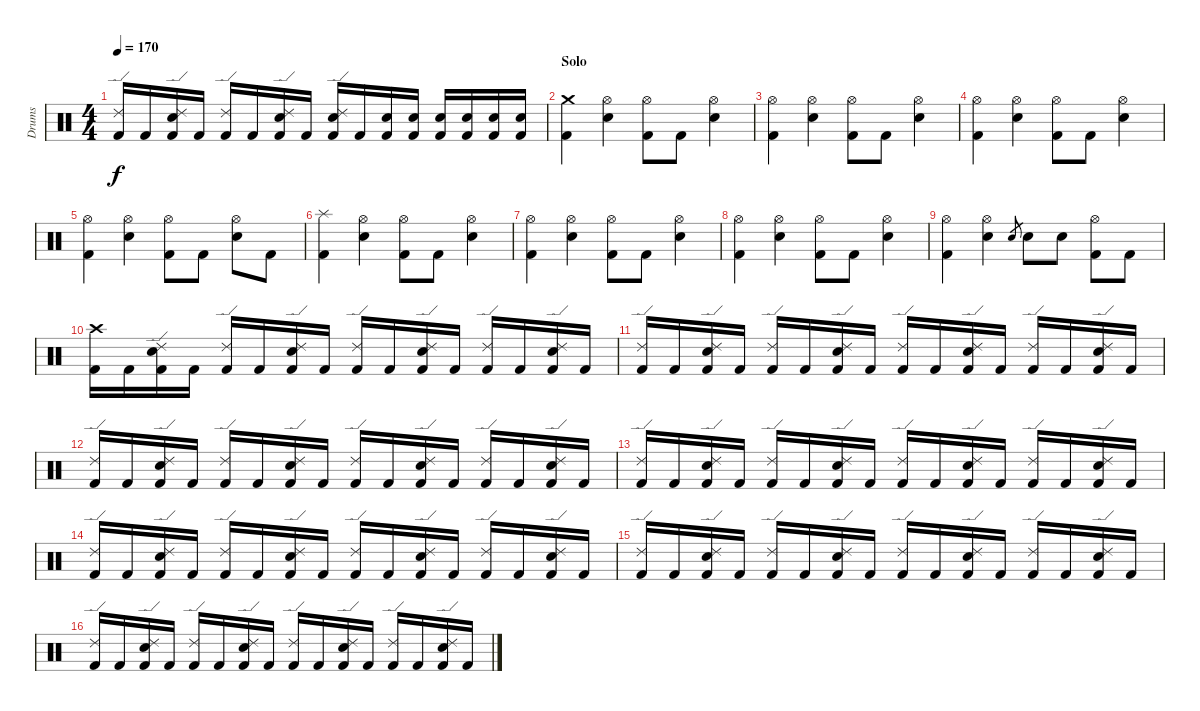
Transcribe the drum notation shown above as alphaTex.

\track ("Drums" "Drums") {instrument percussion}
\staff {score}
\articulation defaults
\ts (4 4)
\tempo 170
\clef neutral
\ks c
("Ride (edge) 2" "Kick (hit) 2").16{dy f} "Kick (hit) 2".16 ("Ride (edge) 2" "Electric Snare (hit)" "Kick (hit) 2").16 "Kick (hit) 2".16 ("Ride (edge) 2" "Kick (hit) 2").16 "Kick (hit) 2".16 ("Ride (edge) 2" "Electric Snare (hit)" "Kick (hit) 2").16 "Kick (hit) 2".16 ("Ride (edge) 2" "Electric Snare (hit)" "Kick (hit) 2").16 "Kick (hit) 2".16 ("Electric Snare (hit)" "Kick (hit) 2").16 ("Electric Snare (hit)" "Kick (hit) 2").16 ("Electric Snare (hit)" "Kick (hit) 2").16 ("Electric Snare (hit)" "Kick (hit) 2").16 ("Electric Snare (hit)" "Kick (hit) 2").16 ("Electric Snare (hit)" "Kick (hit) 2").16 |
\section ("" "Solo")
("Crash medium (hit)" "Kick (hit) 2").4 ("Hi-Hat (open)" "Electric Snare (hit)").4 ("Hi-Hat (open)" "Kick (hit) 2").8 "Kick (hit) 2".8 ("Hi-Hat (open)" "Electric Snare (hit)").4 |
("Hi-Hat (open)" "Kick (hit) 2").4 ("Hi-Hat (open)" "Electric Snare (hit)").4 ("Hi-Hat (open)" "Kick (hit) 2").8 "Kick (hit) 2".8 ("Hi-Hat (open)" "Electric Snare (hit)").4 |
("Hi-Hat (open)" "Kick (hit) 2").4 ("Hi-Hat (open)" "Electric Snare (hit)").4 ("Hi-Hat (open)" "Kick (hit) 2").8 "Kick (hit) 2".8 ("Hi-Hat (open)" "Electric Snare (hit)").4 |
("Hi-Hat (open)" "Kick (hit) 2").4 ("Hi-Hat (open)" "Electric Snare (hit)").4 ("Hi-Hat (open)" "Kick (hit) 2").8 "Kick (hit) 2".8 ("Hi-Hat (open)" "Electric Snare (hit)").8 "Kick (hit) 2".8 |
("Splash (hit)" "Kick (hit) 2").4 ("Hi-Hat (open)" "Electric Snare (hit)").4 ("Hi-Hat (open)" "Kick (hit) 2").8 "Kick (hit) 2".8 ("Hi-Hat (open)" "Electric Snare (hit)").4 |
("Hi-Hat (open)" "Kick (hit) 2").4 ("Hi-Hat (open)" "Electric Snare (hit)").4 ("Hi-Hat (open)" "Kick (hit) 2").8 "Kick (hit) 2".8 ("Hi-Hat (open)" "Electric Snare (hit)").4 |
("Hi-Hat (open)" "Kick (hit) 2").4 ("Hi-Hat (open)" "Electric Snare (hit)").4 ("Hi-Hat (open)" "Kick (hit) 2").8 "Kick (hit) 2".8 ("Hi-Hat (open)" "Electric Snare (hit)").4 |
("Hi-Hat (open)" "Kick (hit) 2").4 ("Hi-Hat (open)" "Electric Snare (hit)").4 "Electric Snare (hit)".8{gr} "Electric Snare (hit)".8 "Electric Snare (hit)".8 ("Hi-Hat (open)" "Kick (hit) 2").8 "Kick (hit) 2".8 |
("Crash high (hit)" "Kick (hit) 2").16 "Kick (hit) 2".16 ("Ride (edge) 2" "Electric Snare (hit)" "Kick (hit) 2").16 "Kick (hit) 2".16 ("Ride (edge) 2" "Kick (hit) 2").16 "Kick (hit) 2".16 ("Ride (edge) 2" "Electric Snare (hit)" "Kick (hit) 2").16 "Kick (hit) 2".16 ("Ride (edge) 2" "Kick (hit) 2").16 "Kick (hit) 2".16 ("Ride (edge) 2" "Electric Snare (hit)" "Kick (hit) 2").16 "Kick (hit) 2".16 ("Ride (edge) 2" "Kick (hit) 2").16 "Kick (hit) 2".16 ("Ride (edge) 2" "Electric Snare (hit)" "Kick (hit) 2").16 "Kick (hit) 2".16 |
("Ride (edge) 2" "Kick (hit) 2").16 "Kick (hit) 2".16 ("Ride (edge) 2" "Electric Snare (hit)" "Kick (hit) 2").16 "Kick (hit) 2".16 ("Ride (edge) 2" "Kick (hit) 2").16 "Kick (hit) 2".16 ("Ride (edge) 2" "Electric Snare (hit)" "Kick (hit) 2").16 "Kick (hit) 2".16 ("Ride (edge) 2" "Kick (hit) 2").16 "Kick (hit) 2".16 ("Ride (edge) 2" "Electric Snare (hit)" "Kick (hit) 2").16 "Kick (hit) 2".16 ("Ride (edge) 2" "Kick (hit) 2").16 "Kick (hit) 2".16 ("Ride (edge) 2" "Electric Snare (hit)" "Kick (hit) 2").16 "Kick (hit) 2".16 |
("Ride (edge) 2" "Kick (hit) 2").16 "Kick (hit) 2".16 ("Ride (edge) 2" "Electric Snare (hit)" "Kick (hit) 2").16 "Kick (hit) 2".16 ("Ride (edge) 2" "Kick (hit) 2").16 "Kick (hit) 2".16 ("Ride (edge) 2" "Electric Snare (hit)" "Kick (hit) 2").16 "Kick (hit) 2".16 ("Ride (edge) 2" "Kick (hit) 2").16 "Kick (hit) 2".16 ("Ride (edge) 2" "Electric Snare (hit)" "Kick (hit) 2").16 "Kick (hit) 2".16 ("Ride (edge) 2" "Kick (hit) 2").16 "Kick (hit) 2".16 ("Ride (edge) 2" "Electric Snare (hit)" "Kick (hit) 2").16 "Kick (hit) 2".16 |
("Ride (edge) 2" "Kick (hit) 2").16 "Kick (hit) 2".16 ("Ride (edge) 2" "Electric Snare (hit)" "Kick (hit) 2").16 "Kick (hit) 2".16 ("Ride (edge) 2" "Kick (hit) 2").16 "Kick (hit) 2".16 ("Ride (edge) 2" "Electric Snare (hit)" "Kick (hit) 2").16 "Kick (hit) 2".16 ("Ride (edge) 2" "Kick (hit) 2").16 "Kick (hit) 2".16 ("Ride (edge) 2" "Electric Snare (hit)" "Kick (hit) 2").16 "Kick (hit) 2".16 ("Ride (edge) 2" "Kick (hit) 2").16 "Kick (hit) 2".16 ("Ride (edge) 2" "Electric Snare (hit)" "Kick (hit) 2").16 "Kick (hit) 2".16 |
("Ride (edge) 2" "Kick (hit) 2").16 "Kick (hit) 2".16 ("Ride (edge) 2" "Electric Snare (hit)" "Kick (hit) 2").16 "Kick (hit) 2".16 ("Ride (edge) 2" "Kick (hit) 2").16 "Kick (hit) 2".16 ("Ride (edge) 2" "Electric Snare (hit)" "Kick (hit) 2").16 "Kick (hit) 2".16 ("Ride (edge) 2" "Kick (hit) 2").16 "Kick (hit) 2".16 ("Ride (edge) 2" "Electric Snare (hit)" "Kick (hit) 2").16 "Kick (hit) 2".16 ("Ride (edge) 2" "Kick (hit) 2").16 "Kick (hit) 2".16 ("Ride (edge) 2" "Electric Snare (hit)" "Kick (hit) 2").16 "Kick (hit) 2".16 |
("Ride (edge) 2" "Kick (hit) 2").16 "Kick (hit) 2".16 ("Ride (edge) 2" "Electric Snare (hit)" "Kick (hit) 2").16 "Kick (hit) 2".16 ("Ride (edge) 2" "Kick (hit) 2").16 "Kick (hit) 2".16 ("Ride (edge) 2" "Electric Snare (hit)" "Kick (hit) 2").16 "Kick (hit) 2".16 ("Ride (edge) 2" "Kick (hit) 2").16 "Kick (hit) 2".16 ("Ride (edge) 2" "Electric Snare (hit)" "Kick (hit) 2").16 "Kick (hit) 2".16 ("Ride (edge) 2" "Kick (hit) 2").16 "Kick (hit) 2".16 ("Ride (edge) 2" "Electric Snare (hit)" "Kick (hit) 2").16 "Kick (hit) 2".16 |
("Ride (edge) 2" "Kick (hit) 2").16 "Kick (hit) 2".16 ("Ride (edge) 2" "Electric Snare (hit)" "Kick (hit) 2").16 "Kick (hit) 2".16 ("Ride (edge) 2" "Kick (hit) 2").16 "Kick (hit) 2".16 ("Ride (edge) 2" "Electric Snare (hit)" "Kick (hit) 2").16 "Kick (hit) 2".16 ("Ride (edge) 2" "Kick (hit) 2").16 "Kick (hit) 2".16 ("Ride (edge) 2" "Electric Snare (hit)" "Kick (hit) 2").16 "Kick (hit) 2".16 ("Ride (edge) 2" "Kick (hit) 2").16 "Kick (hit) 2".16 ("Ride (edge) 2" "Electric Snare (hit)" "Kick (hit) 2").16 "Kick (hit) 2".16
